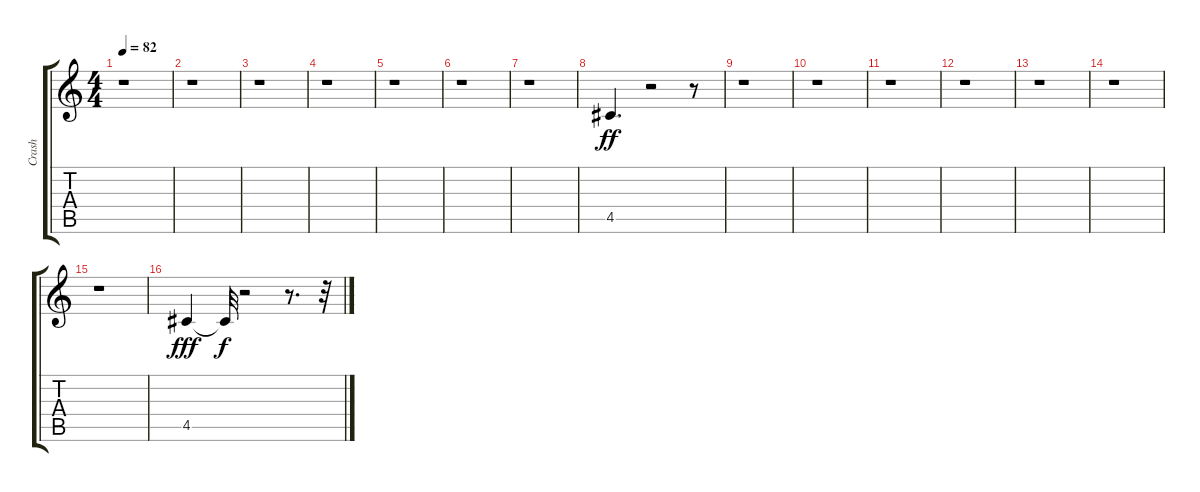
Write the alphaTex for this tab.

\track ("Crash" "Crash") {instrument acousticguitarsteel}
\staff {score tabs}
\tuning (E4 B3 G3 D3 A2 E2) {hide}
\ts (4 4)
\tempo 82
\clef g2
\ks c
r.1{dy f} |
r.1 |
r.1 |
r.1 |
r.1 |
r.1 |
r.1 |
4.5.4{d dy ff} r.2 r.8 |
r.1 |
r.1 |
r.1 |
r.1 |
r.1 |
r.1 |
r.1 |
4.5.4{dy fff} 4.5{t}.32{dy f} r.2 r.8{d} r.32
